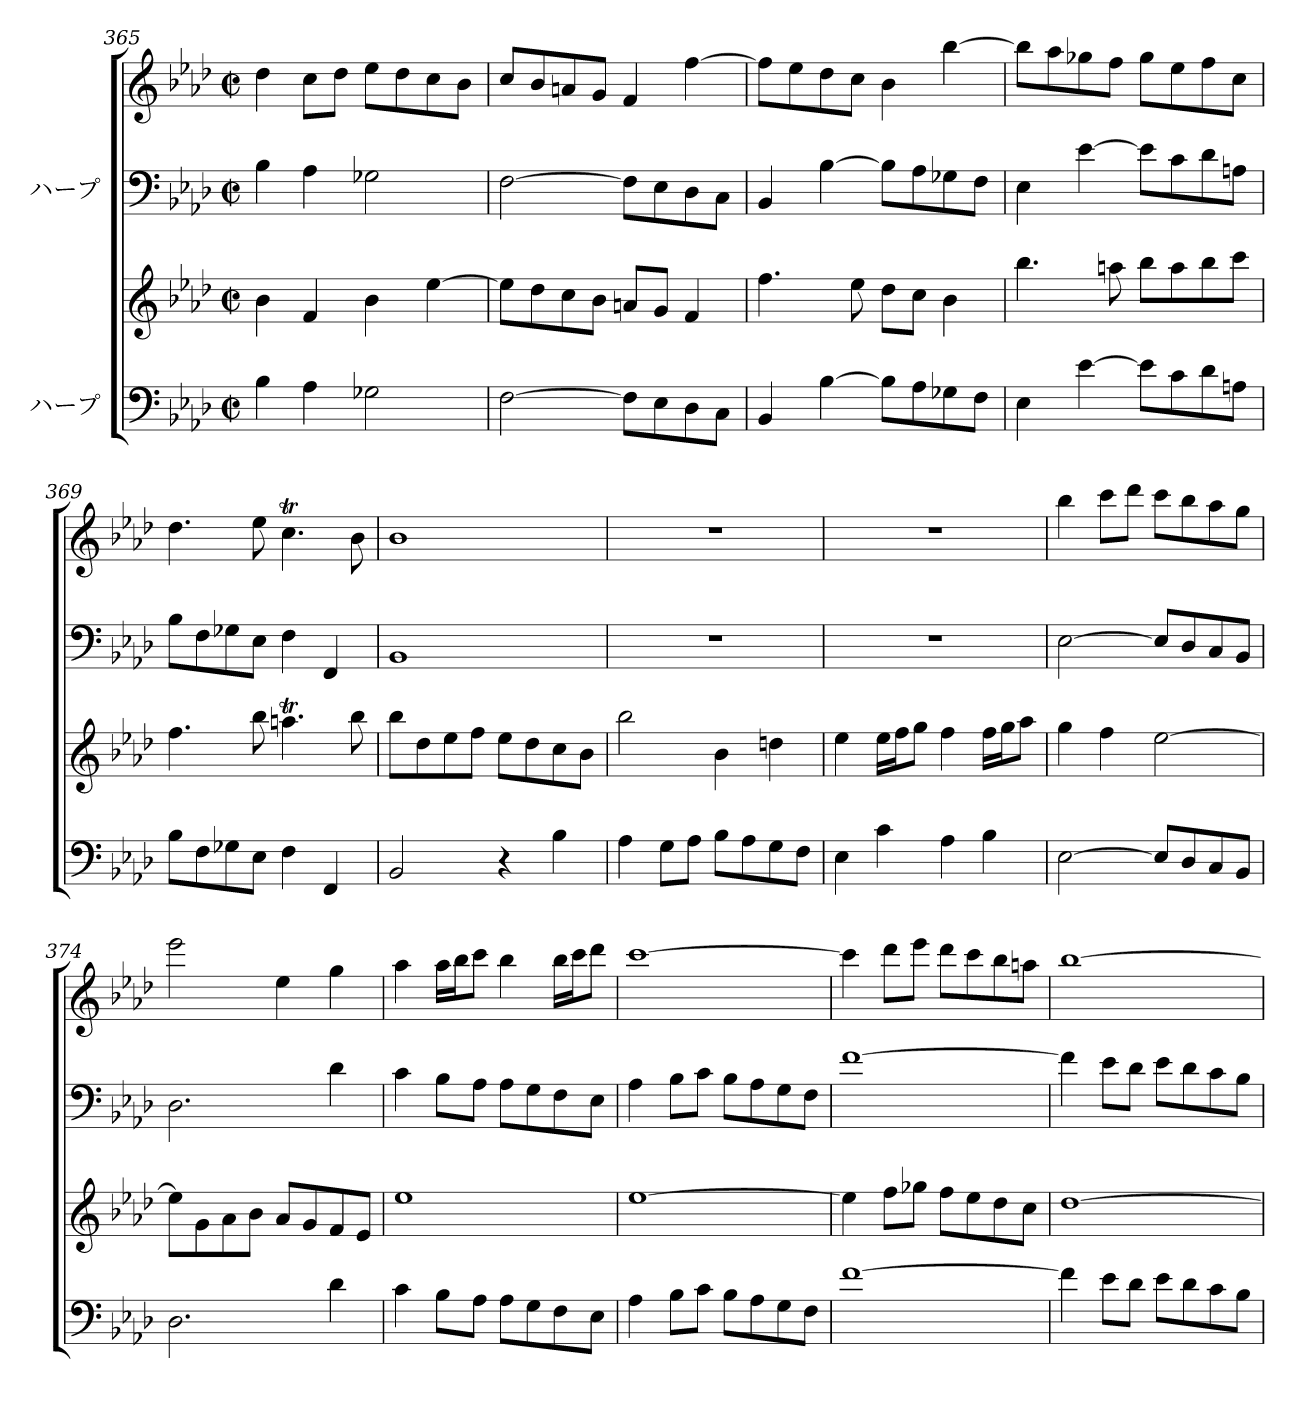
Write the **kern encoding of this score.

**kern	**kern	**kern	**kern
*part2	*part2	*part1	*part1
*staff4	*staff3	*staff2	*staff1
*I"ハープ	*	*I"ハープ	*
*clefF4	*clefG2	*clefF4	*clefG2
*k[b-e-a-d-]	*k[b-e-a-d-]	*k[b-e-a-d-]	*k[b-e-a-d-]
*M2/2	*M2/2	*M2/2	*M2/2
*met(c|)	*met(c|)	*met(c|)	*met(c|)
=365	=365	=365	=365
4B-\	4b-\	4B-\	4dd-\
4A-\	4f/	4A-\	8cc\L
.	.	.	8dd-\J
2G-X\	4b-\	2G-X\	8ee-\L
.	.	.	8dd-\
.	[4ee-\	.	8cc\
.	.	.	8b-\J
!!LO:PB:g=z
=366	=366	=366	=366
[2F\	8ee-\L]	[2F\	8cc/L
.	8dd-\	.	8b-/
.	8cc\	.	8an/
.	8b-\J	.	8g/J
8F\L]	8an/L	8F\L]	4f/
8E-\	8g/J	8E-\	.
8D-\	4f/	8D-\	[4ff\
8C\J	.	8C\J	.
=367	=367	=367	=367
4BB-/	4.ff\	4BB-/	8ff\L]
.	.	.	8ee-\
[4B-\	.	[4B-\	8dd-\
.	8ee-\	.	8cc\J
8B-\L]	8dd-\L	8B-\L]	4b-\
8A-\	8cc\J	8A-\	.
8G-X\	4b-\	8G-X\	[4bb-\
8F\J	.	8F\J	.
=368	=368	=368	=368
4E-\	4.bb-\	4E-\	8bb-\L]
.	.	.	8aa-\
[4e-\	.	[4e-\	8gg-X\
.	8aan\	.	8ff\J
8e-\L]	8bb-\L	8e-\L]	8gg-\L
8c\	8aa\	8c\	8ee-\
8d-\	8bb-\	8d-\	8ff\
8An\J	8ccc\J	8An\J	8cc\J
=369	=369	=369	=369
8B-\L	4.ff\	8B-\L	4.dd-\
8F\	.	8F\	.
8G-X\	.	8G-X\	.
8E-\J	8bb-\	8E-\J	8ee-\
4F\	4.aant\	4F\	4.cct\
4FF/	.	4FF/	.
.	8bb-\	.	8b-\
!!LO:LB:g=z
=370	=370	=370	=370
2BB-/	8bb-\L	1BB-	1b-
.	8dd-\	.	.
.	8ee-\	.	.
.	8ff\J	.	.
4r	8ee-\L	.	.
.	8dd-\	.	.
4B-\	8cc\	.	.
.	8b-\J	.	.
=371	=371	=371	=371
4A-\	2bb-\	1r	1r
8G\L	.	.	.
8A-\J	.	.	.
8B-\L	4b-\	.	.
8A-\	.	.	.
8G\	4ddn\	.	.
8F\J	.	.	.
=372	=372	=372	=372
4E-\	4ee-\	1r	1r
4c\	16ee-\LL	.	.
.	16ff\J	.	.
.	8gg\J	.	.
4A-\	4ff\	.	.
4B-\	16ff\LL	.	.
.	16gg\J	.	.
.	8aa-\J	.	.
=373	=373	=373	=373
[2E-\	4gg\	[2E-\	4bb-\
.	4ff\	.	8ccc\L
.	.	.	8ddd-\J
8E-/L]	[2ee-\	8E-/L]	8ccc\L
8D-/	.	8D-/	8bb-\
8C/	.	8C/	8aa-\
8BB-/J	.	8BB-/J	8gg\J
=374	=374	=374	=374
2.D-\	8ee-\L]	2.D-\	2eee-\
.	8g\	.	.
.	8a-\	.	.
.	8b-\J	.	.
.	8a-/L	.	4ee-\
.	8g/	.	.
4d-\	8f/	4d-\	4gg\
.	8e-/J	.	.
!!LO:LB:g=z
=375	=375	=375	=375
4c\	1ee-	4c\	4aa-\
8B-\L	.	8B-\L	16aa-\LL
.	.	.	16bb-\J
8A-\J	.	8A-\J	8ccc\J
8A-\L	.	8A-\L	4bb-\
8G\	.	8G\	.
8F\	.	8F\	16bb-\LL
.	.	.	16ccc\J
8E-\J	.	8E-\J	8ddd-\J
=376	=376	=376	=376
4A-\	[1ee-	4A-\	[1ccc
8B-\L	.	8B-\L	.
8c\J	.	8c\J	.
8B-\L	.	8B-\L	.
8A-\	.	8A-\	.
8G\	.	8G\	.
8F\J	.	8F\J	.
=377	=377	=377	=377
[1f	4ee-\]	[1f	4ccc\]
.	8ff\L	.	8ddd-\L
.	8gg-X\J	.	8eee-\J
.	8ff\L	.	8ddd-\L
.	8ee-\	.	8ccc\
.	8dd-\	.	8bb-\
.	8cc\J	.	8aan\J
=378	=378	=378	=378
4f\]	[1dd-	4f\]	[1bb-
8e-\L	.	8e-\L	.
8d-\J	.	8d-\J	.
8e-\L	.	8e-\L	.
8d-\	.	8d-\	.
8c\	.	8c\	.
8B-\J	.	8B-\J	.
=	=	=	=
*-	*-	*-	*-
